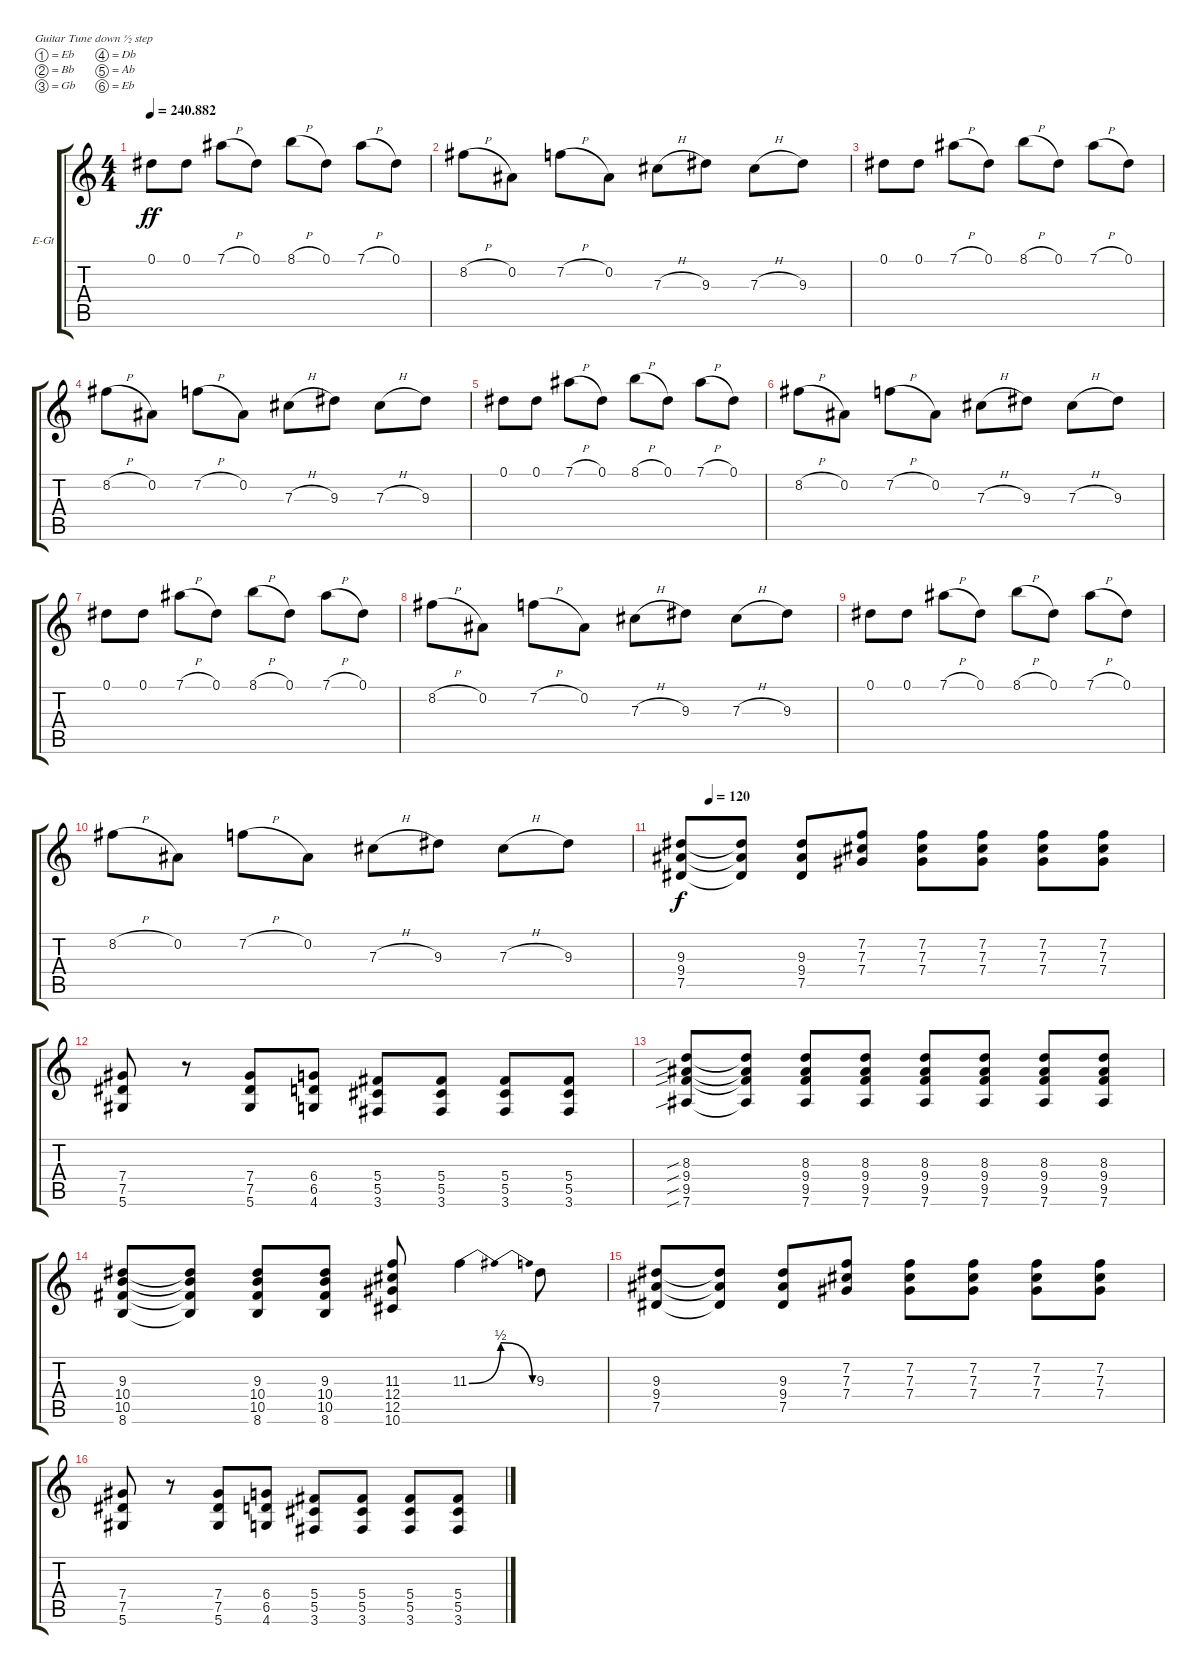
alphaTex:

\defaultSystemsLayout 4
\bracketExtendMode groupsimilarinstruments
\firstSystemTrackNameOrientation horizontal
\otherSystemsTrackNameOrientation horizontal
\track ("Electric Guitar" "E-Gt") {instrument distortionguitar}
\staff {score tabs}
\tuning (Eb4 Bb3 Gb3 Db3 Ab2 Eb2)
\ts (4 4)
\tempo
240.882
\accidentals auto
\clef g2
\ottava regular
\simile none
\ks c
0.1.8{dy ff} 0.1.8 7.1{h}.8 0.1.8 8.1{h}.8 0.1.8 7.1{h}.8 0.1.8 |
8.2{h}.8 0.2.8 7.2{h}.8 0.2.8 7.3{h}.8 9.3.8 7.3{h}.8 9.3.8 |
0.1.8 0.1.8 7.1{h}.8 0.1.8 8.1{h}.8 0.1.8 7.1{h}.8 0.1.8 |
8.2{h}.8 0.2.8 7.2{h}.8 0.2.8 7.3{h}.8 9.3.8 7.3{h}.8 9.3.8 |
0.1.8 0.1.8 7.1{h}.8 0.1.8 8.1{h}.8 0.1.8 7.1{h}.8 0.1.8 |
8.2{h}.8 0.2.8 7.2{h}.8 0.2.8 7.3{h}.8 9.3.8 7.3{h}.8 9.3.8 |
0.1.8 0.1.8 7.1{h}.8 0.1.8 8.1{h}.8 0.1.8 7.1{h}.8 0.1.8 |
8.2{h}.8 0.2.8 7.2{h}.8 0.2.8 7.3{h}.8 9.3.8 7.3{h}.8 9.3.8 |
0.1.8 0.1.8 7.1{h}.8 0.1.8 8.1{h}.8 0.1.8 7.1{h}.8 0.1.8 |
8.2{h}.8 0.2.8 7.2{h}.8 0.2.8 7.3{h}.8 9.3.8 7.3{h}.8 9.3.8 |
\tempo (120 0.060241)
(9.4 7.5 9.3).8{dy f} (7.5{t} 9.4{t} 9.3{t}).8 (7.5 9.4 9.3).8 (7.2 7.3 7.4).8 (7.4 7.3 7.2).8 (7.2 7.3 7.4).8 (7.4 7.3 7.2).8 (7.4 7.3 7.2).8 |
(5.6 7.5 7.4).8 r.8 (5.6 7.5 7.4).8 (4.6 6.5 6.4).8 (3.6 5.4 5.5).8 (3.6 5.4 5.5).8 (3.6 5.5 5.4).8 (3.6 5.5 5.4).8 |
(7.6{sib} 9.5{sib} 9.4{sib} 8.3{sib}).8 (7.6{t} 9.5{t} 9.4{t} 8.3{t}).8 (7.6 9.5 9.4 8.3).8 (7.6 9.5 9.4 8.3).8 (7.6 9.5 9.4 8.3).8 (7.6 9.5 9.4 8.3).8 (7.6 9.5 9.4 8.3).8 (7.6 9.5 9.4 8.3).8 |
(8.6 10.5 10.4 9.3).8 (8.6{t} 10.5{t} 10.4{t} 9.3{t}).8 (8.6 10.5 10.4 9.3).8 (8.6 10.5 10.4 9.3).8 (10.6 12.5 12.4 11.3).8 11.3{be (bendrelease 0 0 10.2 2 20.4 2 30 0)}.4 9.3.8 |
(9.4 7.5 9.3).8 (7.5{t} 9.4{t} 9.3{t}).8 (7.5 9.4 9.3).8 (7.2 7.3 7.4).8 (7.4 7.3 7.2).8 (7.2 7.3 7.4).8 (7.4 7.3 7.2).8 (7.4 7.3 7.2).8 |
(5.6 7.5 7.4).8 r.8 (5.6 7.5 7.4).8 (4.6 6.5 6.4).8 (3.6 5.4 5.5).8 (3.6 5.4 5.5).8 (3.6 5.5 5.4).8 (3.6 5.5 5.4).8
